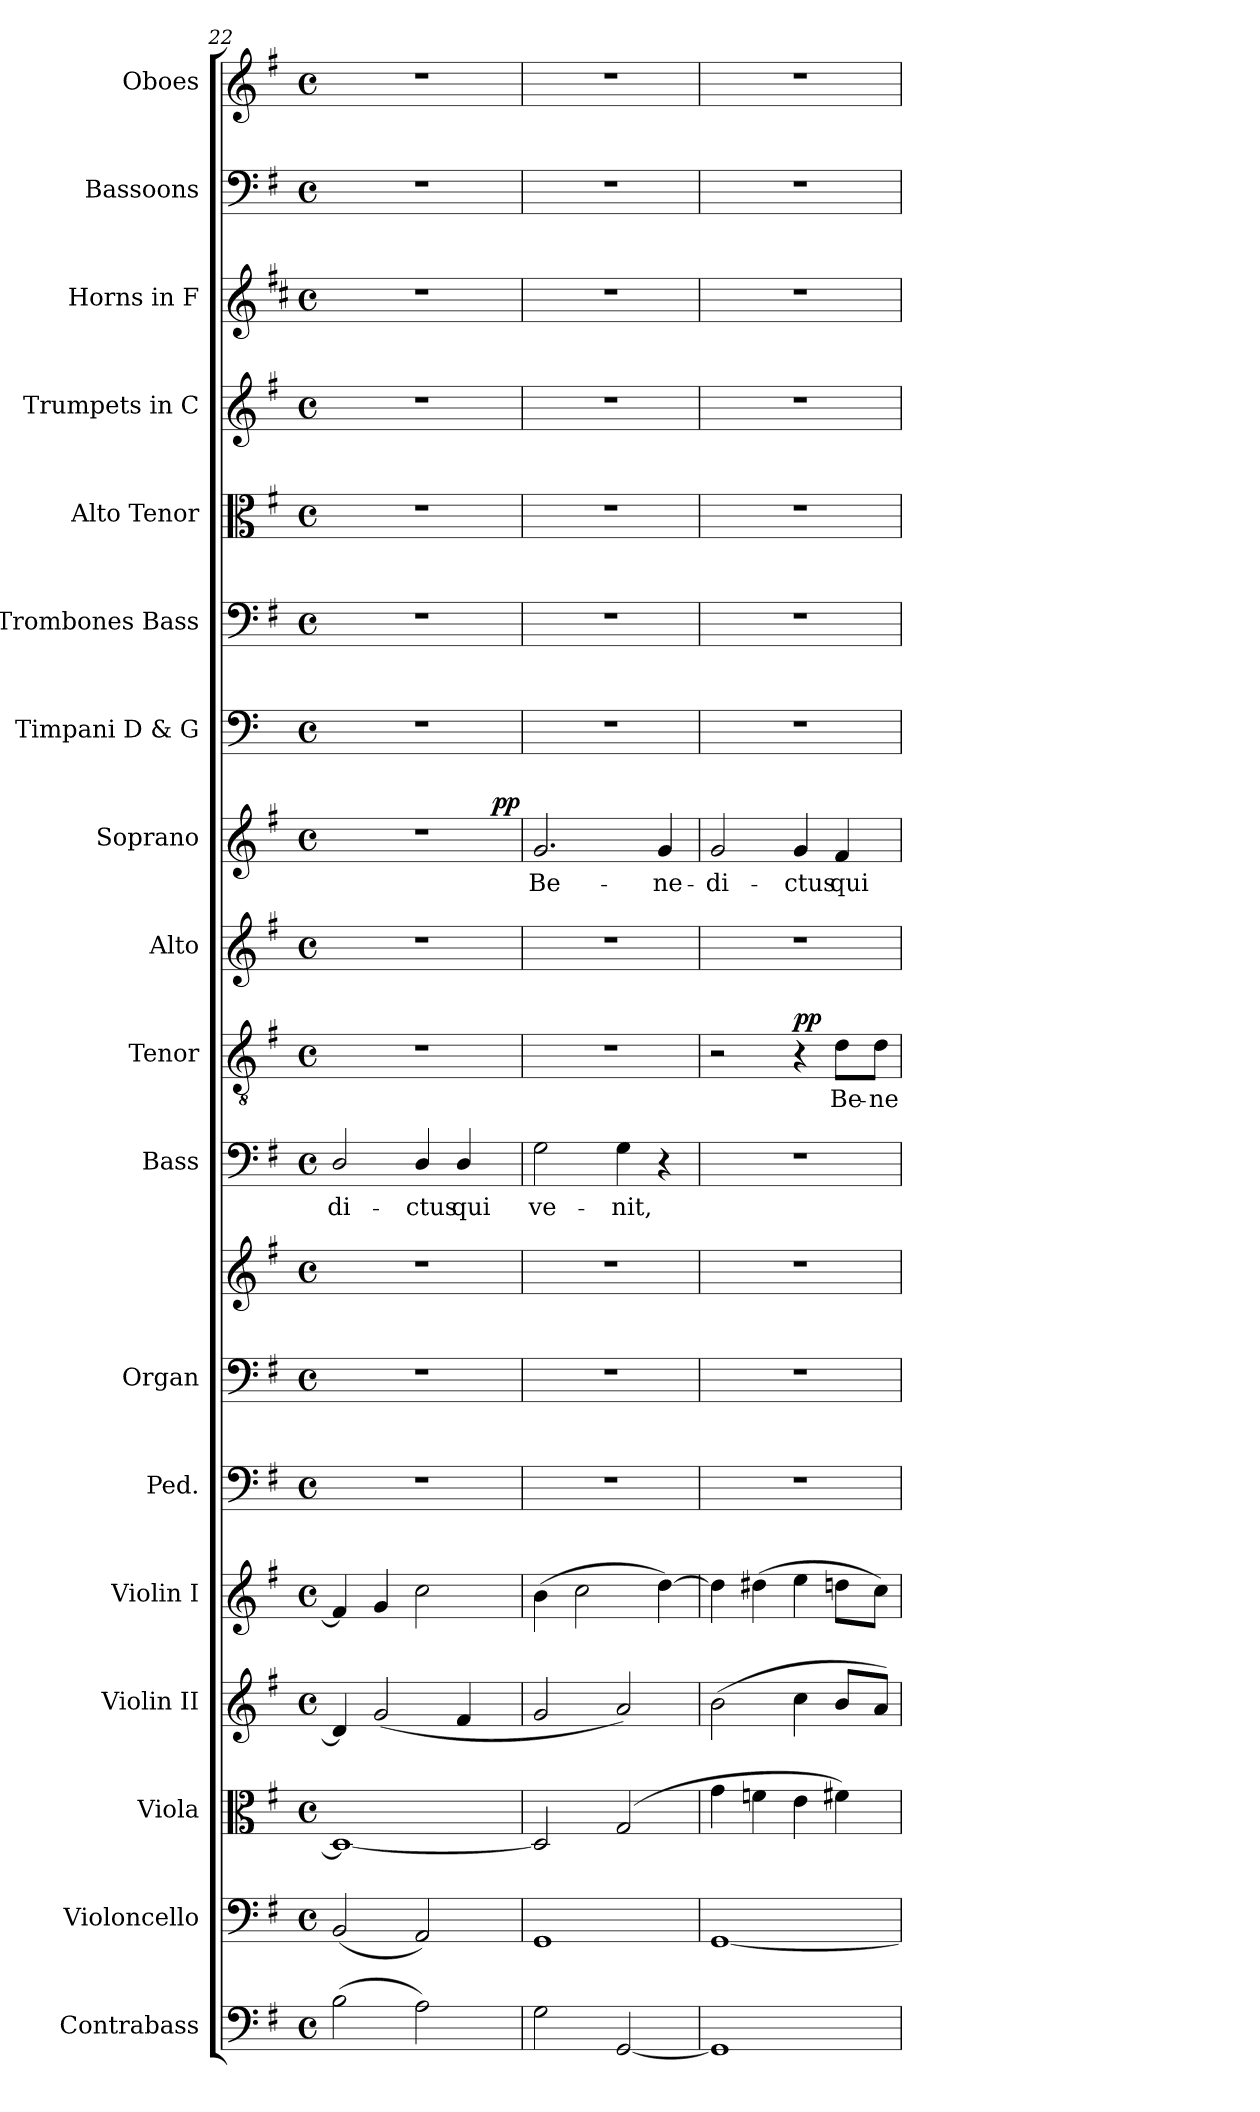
**kern	**kern	**kern	**kern	**kern	**kern	**kern	**kern	**kern	**text	**kern	**text	**dynam	**kern	**kern	**text	**dynam	**kern	**kern	**kern	**kern	**kern	**kern	**kern
*part18	*part17	*part16	*part15	*part14	*part13	*part12	*part12	*part11	*part11	*part10	*part10	*part10	*part9	*part8	*part8	*part8	*part7	*part6	*part5	*part4	*part3	*part2	*part1
*staff19	*staff18	*staff17	*staff16	*staff15	*staff14	*staff13	*staff12	*staff11	*staff11	*staff10	*staff10	*staff10	*staff9	*staff8	*staff8	*staff8	*staff7	*staff6	*staff5	*staff4	*staff3	*staff2	*staff1
*I"Contrabass	*I"Violoncello	*I"Viola	*I"Violin II	*I"Violin I	*I"Ped.	*I"Organ	*	*I"Bass	*	*I"Tenor	*	*	*I"Alto	*I"Soprano	*	*	*I"Timpani D & G	*I"Trombones  Bass	*I"Alto Tenor	*I"Trumpets in C	*I"Horns in F	*I"Bassoons	*I"Oboes
*I'Cb.	*I'Vc.	*I'Vla.	*I'Vln. II	*I'Vln. I	*	*I'Org.	*	*I'B.	*	*I'T.	*	*	*I'A.	*I'S.	*	*	*I'Timp.	*	*	*	*I'Hn.	*I'Bsn.	*I'Ob.
*clefF4	*clefF4	*clefC3	*clefG2	*clefG2	*clefF4	*clefF4	*clefG2	*clefF4	*	*clefGv2	*	*	*clefG2	*clefG2	*	*	*clefF4	*clefF4	*clefC3	*clefG2	*clefG2	*clefF4	*clefG2
*ITrd7c12	*	*	*	*	*	*	*	*	*	*ITrd7c12	*	*	*	*	*	*	*	*	*	*	*ITrd4c7	*	*
*k[f#]	*k[f#]	*k[f#]	*k[f#]	*k[f#]	*k[f#]	*k[f#]	*k[f#]	*k[f#]	*	*k[f#]	*	*	*k[f#]	*k[f#]	*	*	*k[]	*k[f#]	*k[f#]	*k[f#]	*k[f#]	*k[f#]	*k[f#]
*G:	*G:	*G:	*G:	*G:	*G:	*G:	*G:	*G:	*	*G:	*	*	*G:	*G:	*	*	*C:	*G:	*G:	*G:	*G:	*G:	*G:
*M4/4	*M4/4	*M4/4	*M4/4	*M4/4	*M4/4	*M4/4	*M4/4	*M4/4	*	*M4/4	*	*	*M4/4	*M4/4	*	*	*M4/4	*M4/4	*M4/4	*M4/4	*M4/4	*M4/4	*M4/4
*met(c)	*met(c)	*met(c)	*met(c)	*met(c)	*met(c)	*met(c)	*met(c)	*met(c)	*	*met(c)	*	*	*met(c)	*met(c)	*	*	*met(c)	*met(c)	*met(c)	*met(c)	*met(c)	*met(c)	*met(c)
=22	=22	=22	=22	=22	=22	=22	=22	=22	=22	=22	=22	=22	=22	=22	=22	=22	=22	=22	=22	=22	=22	=22	=22
!	!	!	!	!	!	!	!	!	!LO:LY:b:color=#000000	!	!	!	!	!	!	!	!	!	!	!	!	!	!
*	*	*	*	*	*	*	*	*	*	*	*	*	*	*^	*	*	*	*	*	*	*	*	*
(2BBi\	(2BBi/	1Di_	4di/]	4f#i/]	1r	1r	1r	2Di/	-di-	1r	.	.	1r	1r	2ryy	.	.	1r	1r	1r	1r	1r	1r	1r
.	.	.	(2gi/	4gi/	.	.	.	.	.	.	.	.	.	.	.	.	.	.	.	.	.	.	.	.
!	!	!	!	!	!	!	!	!	!LO:LY:b:color=#000000	!	!	!	!	!	!	!	!	!	!	!	!	!	!	!
2AAi\)	2AAi/)	.	.	2cci\	.	.	.	4Di/	-ctus	.	.	.	.	.	4ryy	.	.	.	.	.	.	.	.	.
!	!	!	!	!	!	!	!	!	!LO:LY:b:color=#000000	!	!	!	!	!	!	!	!	!	!	!	!	!	!	!
.	.	.	4f#i/	.	.	.	.	4Di/	qui	.	.	.	.	.	16ryy	.	.	.	.	.	.	.	.	.
.	.	.	.	.	.	.	.	.	.	.	.	.	.	.	32...ryy	.	.	.	.	.	.	.	.	.
.	.	.	.	.	.	.	.	.	.	.	.	.	.	.	8ryy	.	pp	.	.	.	.	.	.	.
.	.	.	.	.	.	.	.	.	.	.	.	.	.	.	256ryy	.	.	.	.	.	.	.	.	.
*	*	*	*	*	*	*	*	*	*	*	*	*	*	*v	*v	*	*	*	*	*	*	*	*	*
=23	=23	=23	=23	=23	=23	=23	=23	=23	=23	=23	=23	=23	=23	=23	=23	=23	=23	=23	=23	=23	=23	=23	=23
*	*	*	*	*	*	*	*	*	*	*	*	*	*	*^	*	*	*	*	*	*	*	*	*
!	!	!	!	!	!	!	!	!	!LO:LY:b:color=#000000	!	!	!	!	!	!	!	!	!	!	!	!	!	!	!
*	*	*	*	*	*	*	*	*	*	*	*	*	*	*v	*v	*	*	*	*	*	*	*	*	*
*	*	*	*	*	*	*	*	*	*	*	*	*	*	*^	*	*	*	*	*	*	*	*	*
!	!	!	!	!	!	!	!	!	!	!	!	!	!	!	!	!LO:LY:b:color=#000000	!	!	!	!	!	!	!	!
*	*	*	*	*	*	*	*	*	*	*	*	*	*	*v	*v	*	*	*	*	*	*	*	*	*
2GGi\	1GGi	2Di/]	2gi/	(4bi\	1r	1r	1r	2Gi\	ve-	1r	.	.	1r	2.gi/	Be-	.	1r	1r	1r	1r	1r	1r	1r
.	.	.	.	2cci\	.	.	.	.	.	.	.	.	.	.	.	.	.	.	.	.	.	.	.
!	!	!	!	!	!	!	!	!	!LO:LY:b:color=#000000	!	!	!	!	!	!	!	!	!	!	!	!	!	!
[2GGGi/	.	(2Gi/	2ai/)	.	.	.	.	4Gi\	-nit,	.	.	.	.	.	.	.	.	.	.	.	.	.	.
!	!	!	!	!	!	!	!	!	!	!	!	!	!	!	!LO:LY:b:color=#000000	!	!	!	!	!	!	!	!
.	.	.	.	[4ddi\)	.	.	.	4r	.	.	.	.	.	4gi/	-ne-	.	.	.	.	.	.	.	.
=24	=24	=24	=24	=24	=24	=24	=24	=24	=24	=24	=24	=24	=24	=24	=24	=24	=24	=24	=24	=24	=24	=24	=24
!	!	!	!	!	!	!	!	!	!	!	!	!	!	!	!LO:LY:b:color=#000000	!	!	!	!	!	!	!	!
1GGGi]	[1GGi	4gi\	(2bi\	4ddi\]	1r	1r	1r	1r	.	2r	.	.	1r	2gi/	-di-	.	1r	1r	1r	1r	1r	1r	1r
.	.	4fni\	.	(4dd#Xi\	.	.	.	.	.	.	.	.	.	.	.	.	.	.	.	.	.	.	.
!	!	!	!	!	!	!	!	!	!	!	!	!	!	!	!LO:LY:b:color=#000000	!	!	!	!	!	!	!	!
.	.	4ei\	4cci\	4eei\	.	.	.	.	.	4r	.	pp	.	4gi/	-ctus	.	.	.	.	.	.	.	.
!	!	!	!	!	!	!	!	!	!	!	!LO:LY:b:color=#000000	!	!	!	!	!	!	!	!	!	!	!	!
!	!	!	!	!	!	!	!	!	!	!	!	!	!	!	!LO:LY:b:color=#000000	!	!	!	!	!	!	!	!
.	.	4f#Xi\)	8bi/L	8ddni\L	.	.	.	.	.	8Di\L	Be-	.	.	4f#i/	qui	.	.	.	.	.	.	.	.
!	!	!	!	!	!	!	!	!	!	!	!LO:LY:b:color=#000000	!	!	!	!	!	!	!	!	!	!	!	!
.	.	.	8ai/J)	8cci\J)	.	.	.	.	.	8Di\J	-ne-	.	.	.	.	.	.	.	.	.	.	.	.
=	=	=	=	=	=	=	=	=	=	=	=	=	=	=	=	=	=	=	=	=	=	=	=
*-	*-	*-	*-	*-	*-	*-	*-	*-	*-	*-	*-	*-	*-	*-	*-	*-	*-	*-	*-	*-	*-	*-	*-
